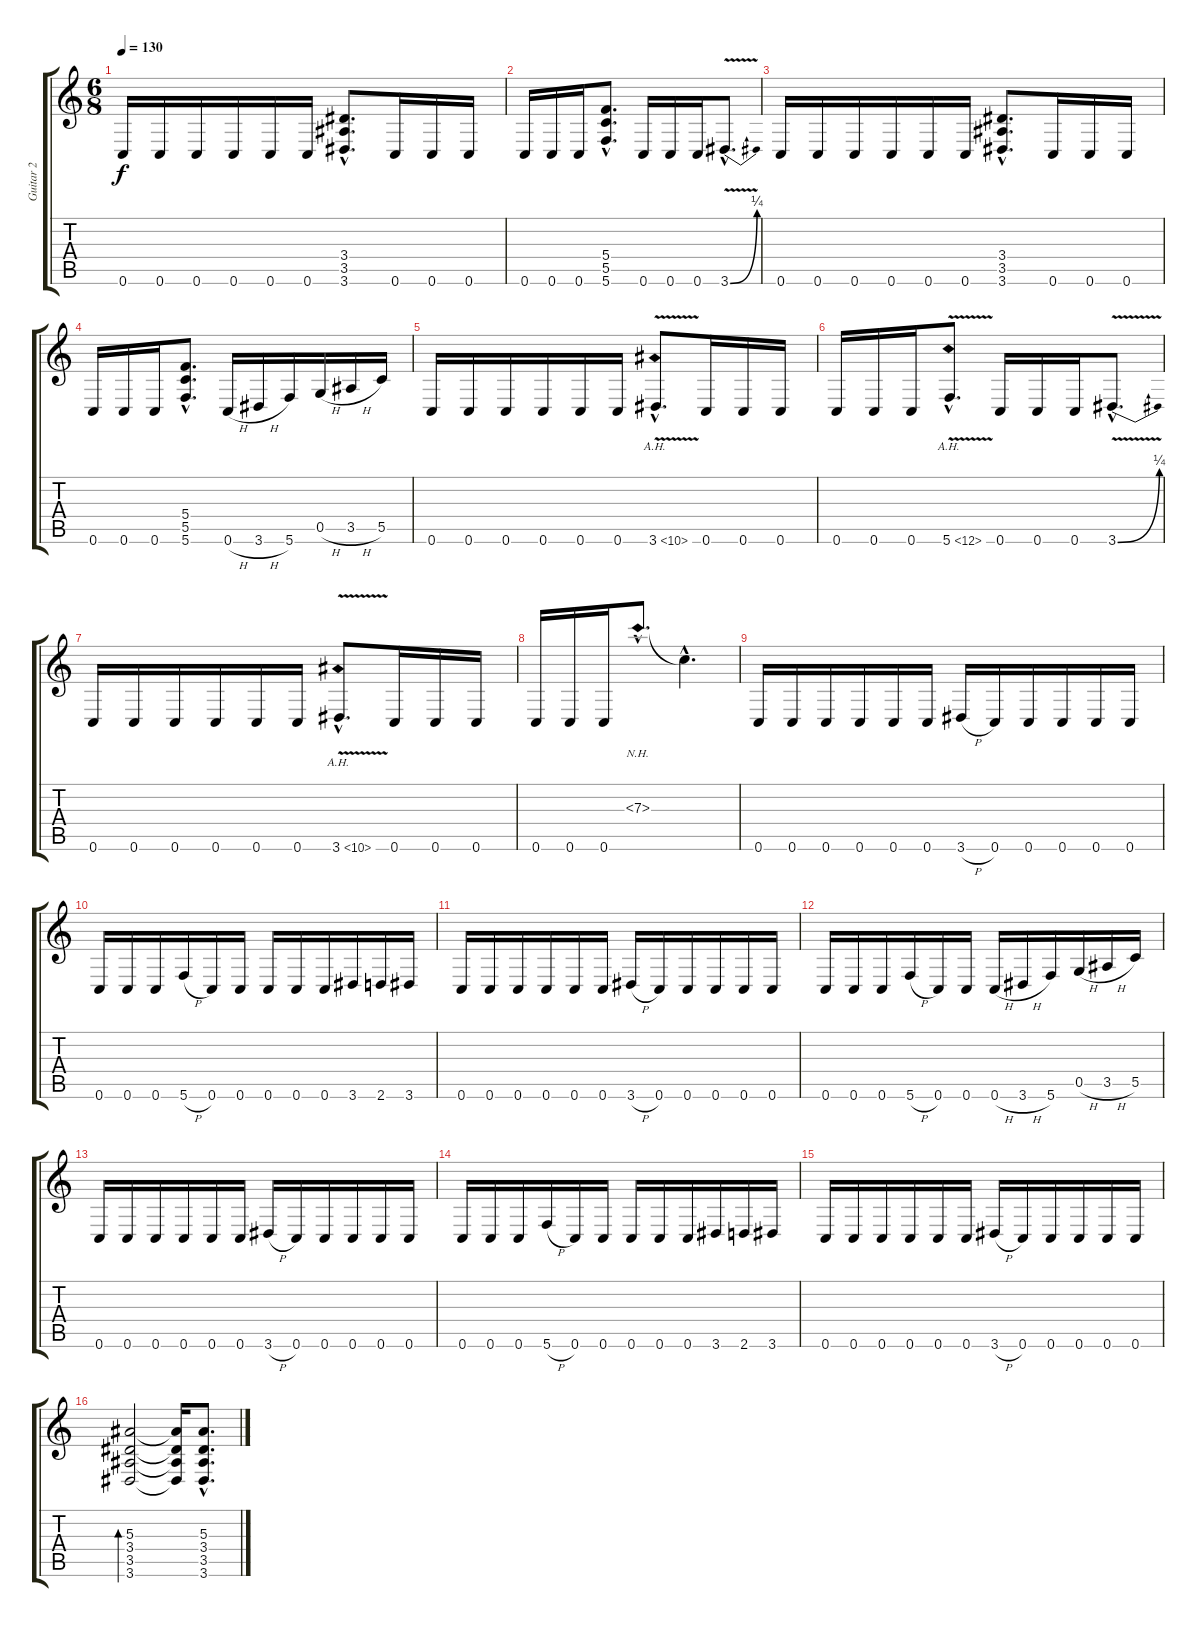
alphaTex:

\track ("Guitar 2" "Guitar 2") {instrument distortionguitar}
\staff {score tabs}
\tuning (D4 A3 F3 C3 G2 C2) {hide}
\ts (6 8)
\tempo 130
\clef g2
\ks c
0.6.16{dy f instrument distortionguitar} 0.6.16 0.6.16 0.6.16 0.6.16 0.6.16 (3.4{hac} 3.5{hac} 3.6{hac}).8{d} 0.6.16 0.6.16 0.6.16 |
0.6.16 0.6.16 0.6.16 (5.4{hac} 5.5{hac} 5.6{hac}).8{d} 0.6.16 0.6.16 0.6.16 3.6{be (bend 0 0 60 1) v hac}.8{d} |
0.6.16 0.6.16 0.6.16 0.6.16 0.6.16 0.6.16 (3.4{hac} 3.5{hac} 3.6{hac}).8{d} 0.6.16 0.6.16 0.6.16 |
0.6.16 0.6.16 0.6.16 (5.4{hac} 5.5{hac} 5.6{hac}).8{d} 0.6{h}.16 3.6{h}.16 5.6.16 0.5{h}.16 3.5{h}.16 5.5.16 |
0.6.16 0.6.16 0.6.16 0.6.16 0.6.16 0.6.16 3.6{ah 7 v hac}.8{d} 0.6.16 0.6.16 0.6.16 |
0.6.16 0.6.16 0.6.16 5.6{ah 7 v hac}.8{d} 0.6.16 0.6.16 0.6.16 3.6{be (bend 0 0 60 1) v hac}.8{d} |
0.6.16 0.6.16 0.6.16 0.6.16 0.6.16 0.6.16 3.6{ah 7 v hac}.8{d} 0.6.16 0.6.16 0.6.16 |
0.6.16 0.6.16 0.6.16 7.3{nh hac}.8{d} 7.3{hac t}.4{d} |
\section ("" "")
0.6.16 0.6.16 0.6.16 0.6.16 0.6.16 0.6.16 3.6{h}.16 0.6.16 0.6.16 0.6.16 0.6.16 0.6.16 |
0.6.16 0.6.16 0.6.16 5.6{h}.16 0.6.16 0.6.16 0.6.16 0.6.16 0.6.16 3.6.16 2.6.16 3.6.16 |
0.6.16 0.6.16 0.6.16 0.6.16 0.6.16 0.6.16 3.6{h}.16 0.6.16 0.6.16 0.6.16 0.6.16 0.6.16 |
0.6.16 0.6.16 0.6.16 5.6{h}.16 0.6.16 0.6.16 0.6{h}.16 3.6{h}.16 5.6.16 0.5{h}.16 3.5{h}.16 5.5.16 |
0.6.16 0.6.16 0.6.16 0.6.16 0.6.16 0.6.16 3.6{h}.16 0.6.16 0.6.16 0.6.16 0.6.16 0.6.16 |
0.6.16 0.6.16 0.6.16 5.6{h}.16 0.6.16 0.6.16 0.6.16 0.6.16 0.6.16 3.6.16 2.6.16 3.6.16 |
0.6.16 0.6.16 0.6.16 0.6.16 0.6.16 0.6.16 3.6{h}.16 0.6.16 0.6.16 0.6.16 0.6.16 0.6.16 |
(5.3 3.4 3.5 3.6).2{bd 60} (5.3{t} 3.4{t} 3.5{t} 3.6{t}).16 (5.3{hac} 3.4{hac} 3.5{hac} 3.6{hac}).8{d}
